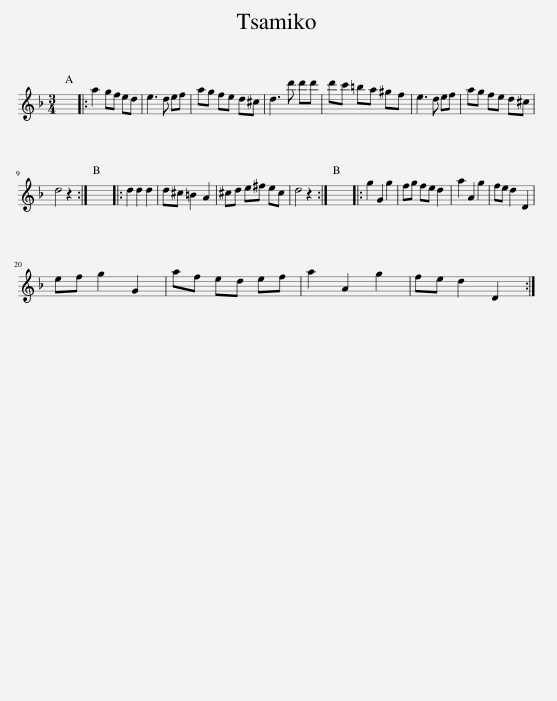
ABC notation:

X:1
L:1/8
M:3/4
I:linebreak $
K:Dmin
V:1 treble
V:1
 x6 |: a2 gf ed | e3 d ef | ag fe d^c | d3 d' d'd' | %5
 d'c' =ba ^gf | e3 d ef | ag fe d^c |$ d4 z2 :| x6 |: %10
 d2 d2 d2 | d^c =B2 A2 | ^cd e^f ec | d4 z2 :| x6 |: %15
 g2 G2 g2 | fg fe d2 | a2 A2 g2 | fe d2 D2 |$ ef g2 G2 | %20
 af ed ef | a2 A2 g2 | fe d2 D2 :| %23
